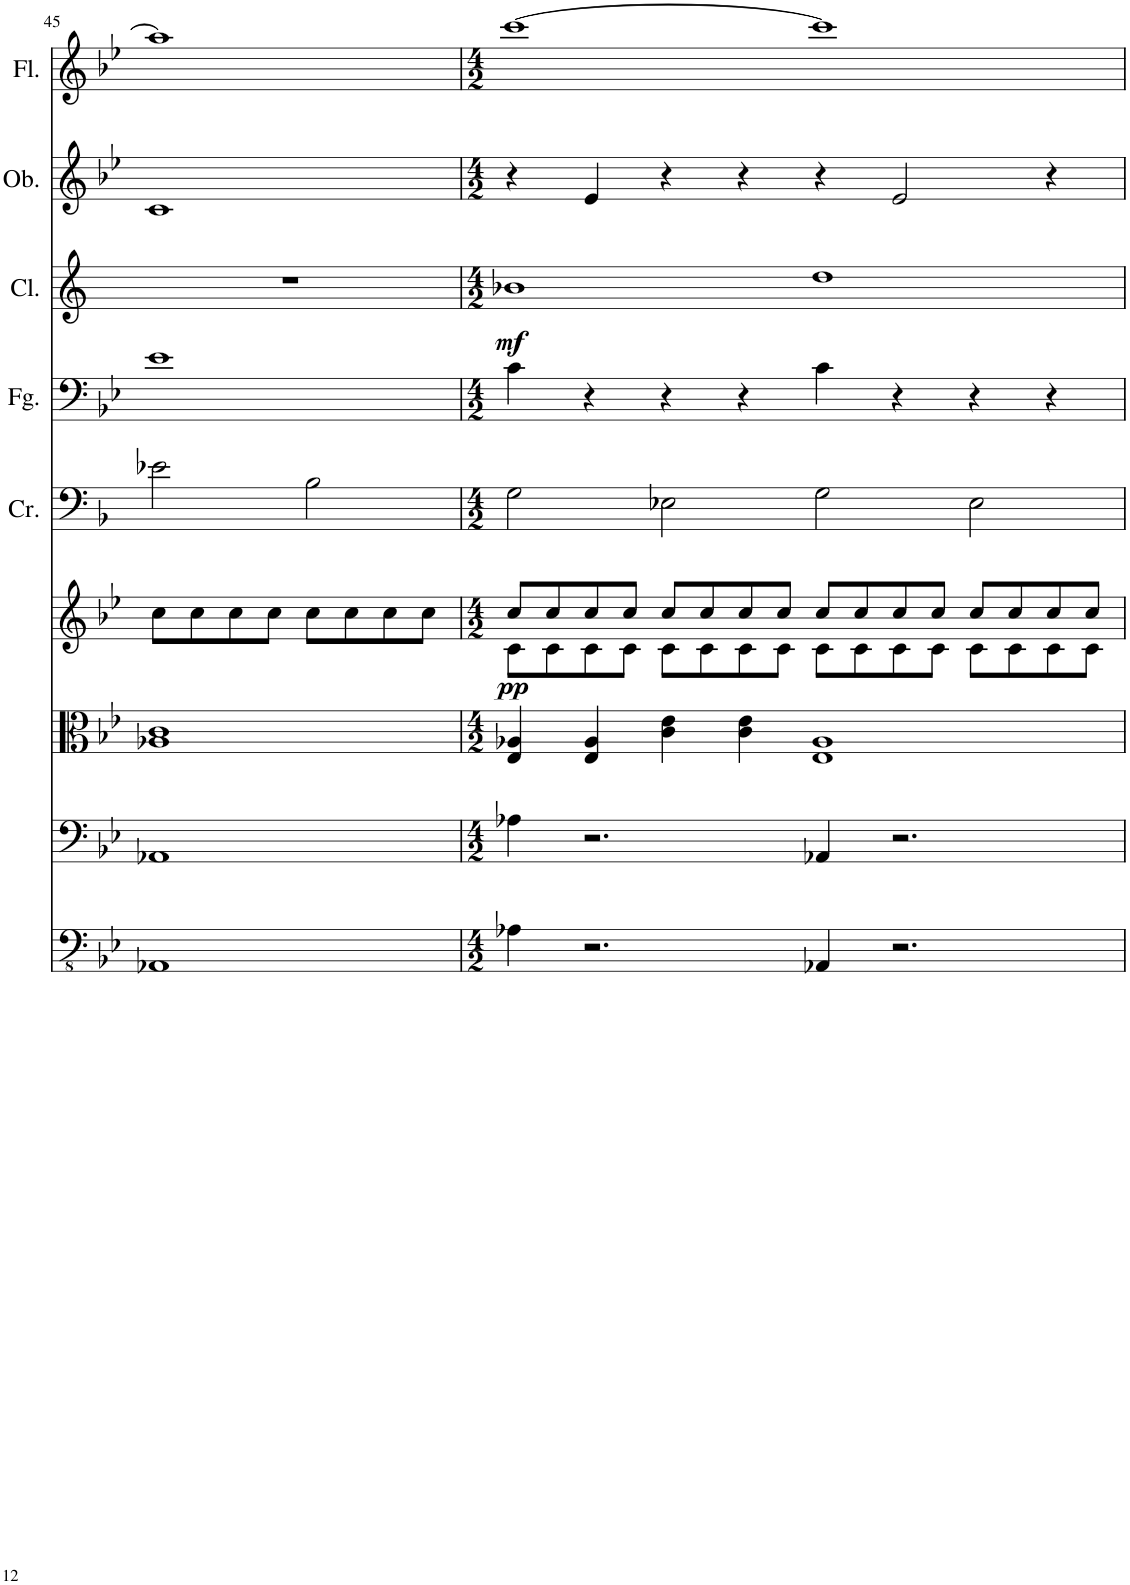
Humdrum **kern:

**kern	**kern	**kern	**kern	**dynam	**kern	**kern	**kern	**dynam	**kern	**kern
*part9	*part8	*part7	*part6	*part6	*part5	*part4	*part3	*part3	*part2	*part1
*staff9	*staff8	*staff7	*staff6	*staff6	*staff5	*staff4	*staff3	*staff3	*staff2	*staff1
*I"Basso	*I"Violoncello	*I"Viola	*I"Violino	*	*I"Corno in Fa	*I"Fagotto	*I"Clarinetto Soprano in Sib	*	*I"Oboe	*I"Flauto in Do
*	*	*	*	*	*I'Cr.	*I'Fg.	*I'Cl.	*	*I'Ob.	*I'Fl.
!!LO:PB:g=z
*clefFv4	*clefF4	*clefC3	*clefG2	*	*clefF4	*clefF4	*clefG2	*	*clefG2	*clefG2
*	*	*	*	*	*Trd4c7	*	*Trd1c2	*	*	*
*k[b-e-]	*k[b-e-]	*k[b-e-]	*k[b-e-]	*	*k[b-]	*k[b-e-]	*k[]	*	*k[b-e-]	*k[b-e-]
*M2/2	*M2/2	*M2/2	*M2/2	*	*M2/2	*M2/2	*M2/2	*	*M2/2	*M2/2
=45	=45	=45	=45	=45	=45	=45	=45	=45	=45	=45
1AAA-X	1AA-X	1A-X 1c	8cc\L	.	2e-X\	1e-	1r	.	1c	1aa-]
.	.	.	8cc\	.	.	.	.	.	.	.
.	.	.	8cc\	.	.	.	.	.	.	.
.	.	.	8cc\J	.	.	.	.	.	.	.
.	.	.	8cc\L	.	2B-\	.	.	.	.	.
.	.	.	8cc\	.	.	.	.	.	.	.
.	.	.	8cc\	.	.	.	.	.	.	.
.	.	.	8cc\J	.	.	.	.	.	.	.
=46	=46	=46	=46	=46	=46	=46	=46	=46	=46	=46
*M4/2	*M4/2	*M4/2	*M4/2	*	*M4/2	*M4/2	*M4/2	*	*M4/2	*M4/2
*	*	*	*^	*	*	*	*	*	*	*
!	!	!	!	!	!LO:DY:b	!	!	!	!LO:DY:b	!	!
4AA-X\	4A-X\	4E-/ 4A-X/	8cc/L	8c\L	pp	2G\	4c\	1b-X	mf	4r	[1ccc
.	.	.	8cc/	8c\	.	.	.	.	.	.	.
2.r	2.r	4E-/ 4A-/	8cc/	8c\	.	.	4r	.	.	4e-/	.
.	.	.	8cc/J	8c\J	.	.	.	.	.	.	.
.	.	4c\ 4e-\	8cc/L	8c\L	.	2E-X\	4r	.	.	4r	.
.	.	.	8cc/	8c\	.	.	.	.	.	.	.
.	.	4c\ 4e-\	8cc/	8c\	.	.	4r	.	.	4r	.
.	.	.	8cc/J	8c\J	.	.	.	.	.	.	.
4AAA-X/	4AA-X/	1E- 1A-	8cc/L	8c\L	.	2G\	4c\	1dd	.	4r	1ccc]
.	.	.	8cc/	8c\	.	.	.	.	.	.	.
2.r	2.r	.	8cc/	8c\	.	.	4r	.	.	2e-/	.
.	.	.	8cc/J	8c\J	.	.	.	.	.	.	.
.	.	.	8cc/L	8c\L	.	2E-\	4r	.	.	.	.
.	.	.	8cc/	8c\	.	.	.	.	.	.	.
.	.	.	8cc/	8c\	.	.	4r	.	.	4r	.
.	.	.	8cc/J	8c\J	.	.	.	.	.	.	.
*	*	*	*v	*v	*	*	*	*	*	*	*
=	=	=	=	=	=	=	=	=	=	=
*-	*-	*-	*-	*-	*-	*-	*-	*-	*-	*-
